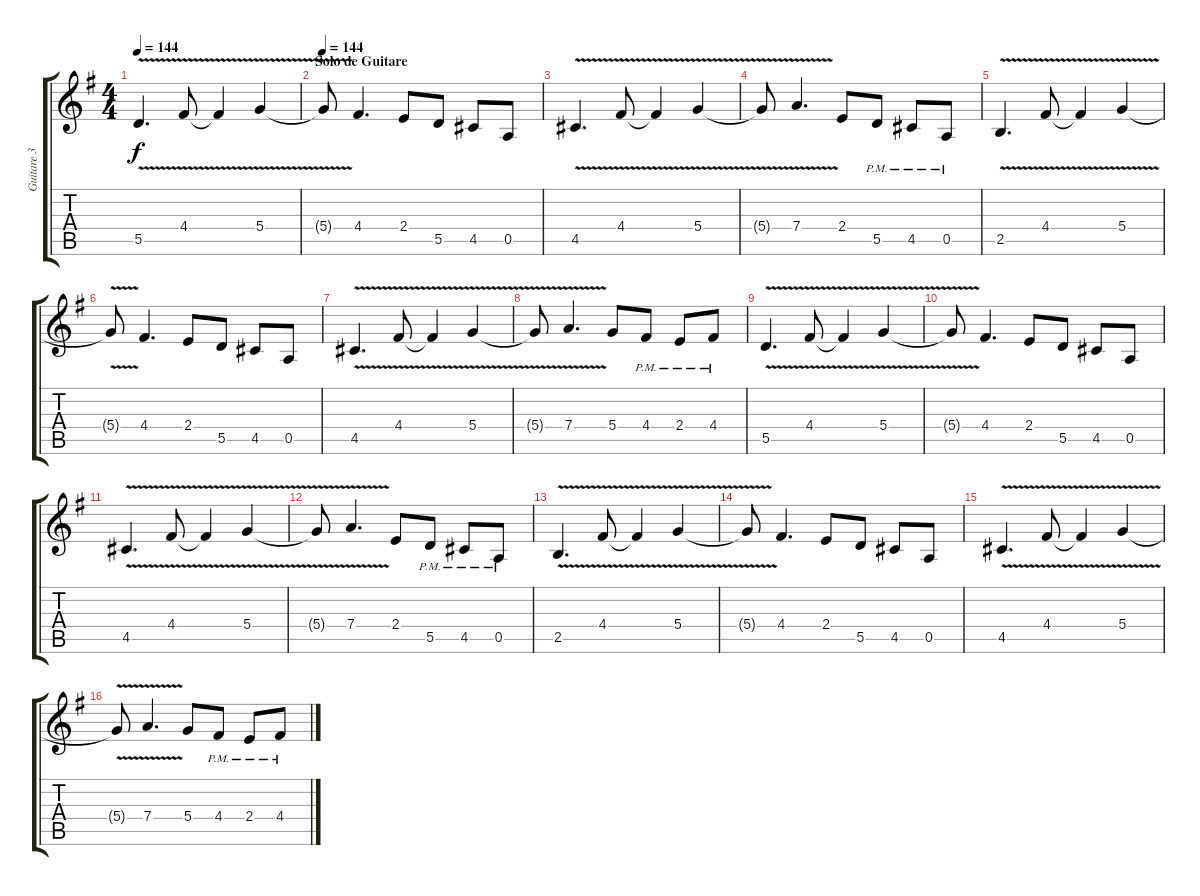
\track ("Guitare 3 " "Guitare 3 ") {instrument distortionguitar}
\staff {score tabs}
\tuning (E4 B3 G3 D3 A2 E2) {hide}
\ts (4 4)
\tempo 144
\clef g2
\ks g
5.5{v}.4{d dy f} 4.4{v}.8 4.4{t}.4 5.4{v}.4 |
\section ("" "Solo de Guitare")
\tempo 144
5.4{t}.8 4.4.4{d} 2.4.8 5.5.8 4.5.8 0.5.8 |
4.5{v}.4{d} 4.4{v}.8 4.4{t}.4 5.4{v}.4 |
5.4{t}.8 7.4{v}.4{d} 2.4.8 5.5{pm}.8 4.5{pm}.8 0.5{pm}.8 |
2.5{v}.4{d} 4.4{v}.8 4.4{t}.4 5.4{v}.4 |
5.4{t}.8 4.4.4{d} 2.4.8 5.5.8 4.5.8 0.5.8 |
4.5{v}.4{d} 4.4{v}.8 4.4{t}.4 5.4{v}.4 |
5.4{t}.8 7.4{v}.4{d} 5.4.8 4.4{pm}.8 2.4{pm}.8 4.4{pm}.8 |
5.5{v}.4{d} 4.4{v}.8 4.4{t}.4 5.4{v}.4 |
5.4{t}.8 4.4.4{d} 2.4.8 5.5.8 4.5.8 0.5.8 |
4.5{v}.4{d} 4.4{v}.8 4.4{t}.4 5.4{v}.4 |
5.4{t}.8 7.4{v}.4{d} 2.4.8 5.5{pm}.8 4.5{pm}.8 0.5{pm}.8 |
2.5{v}.4{d} 4.4{v}.8 4.4{t}.4 5.4{v}.4 |
5.4{t}.8 4.4.4{d} 2.4.8 5.5.8 4.5.8 0.5.8 |
4.5{v}.4{d} 4.4{v}.8 4.4{t}.4 5.4{v}.4 |
5.4{t}.8 7.4{v}.4{d} 5.4.8 4.4{pm}.8 2.4{pm}.8 4.4{pm}.8
